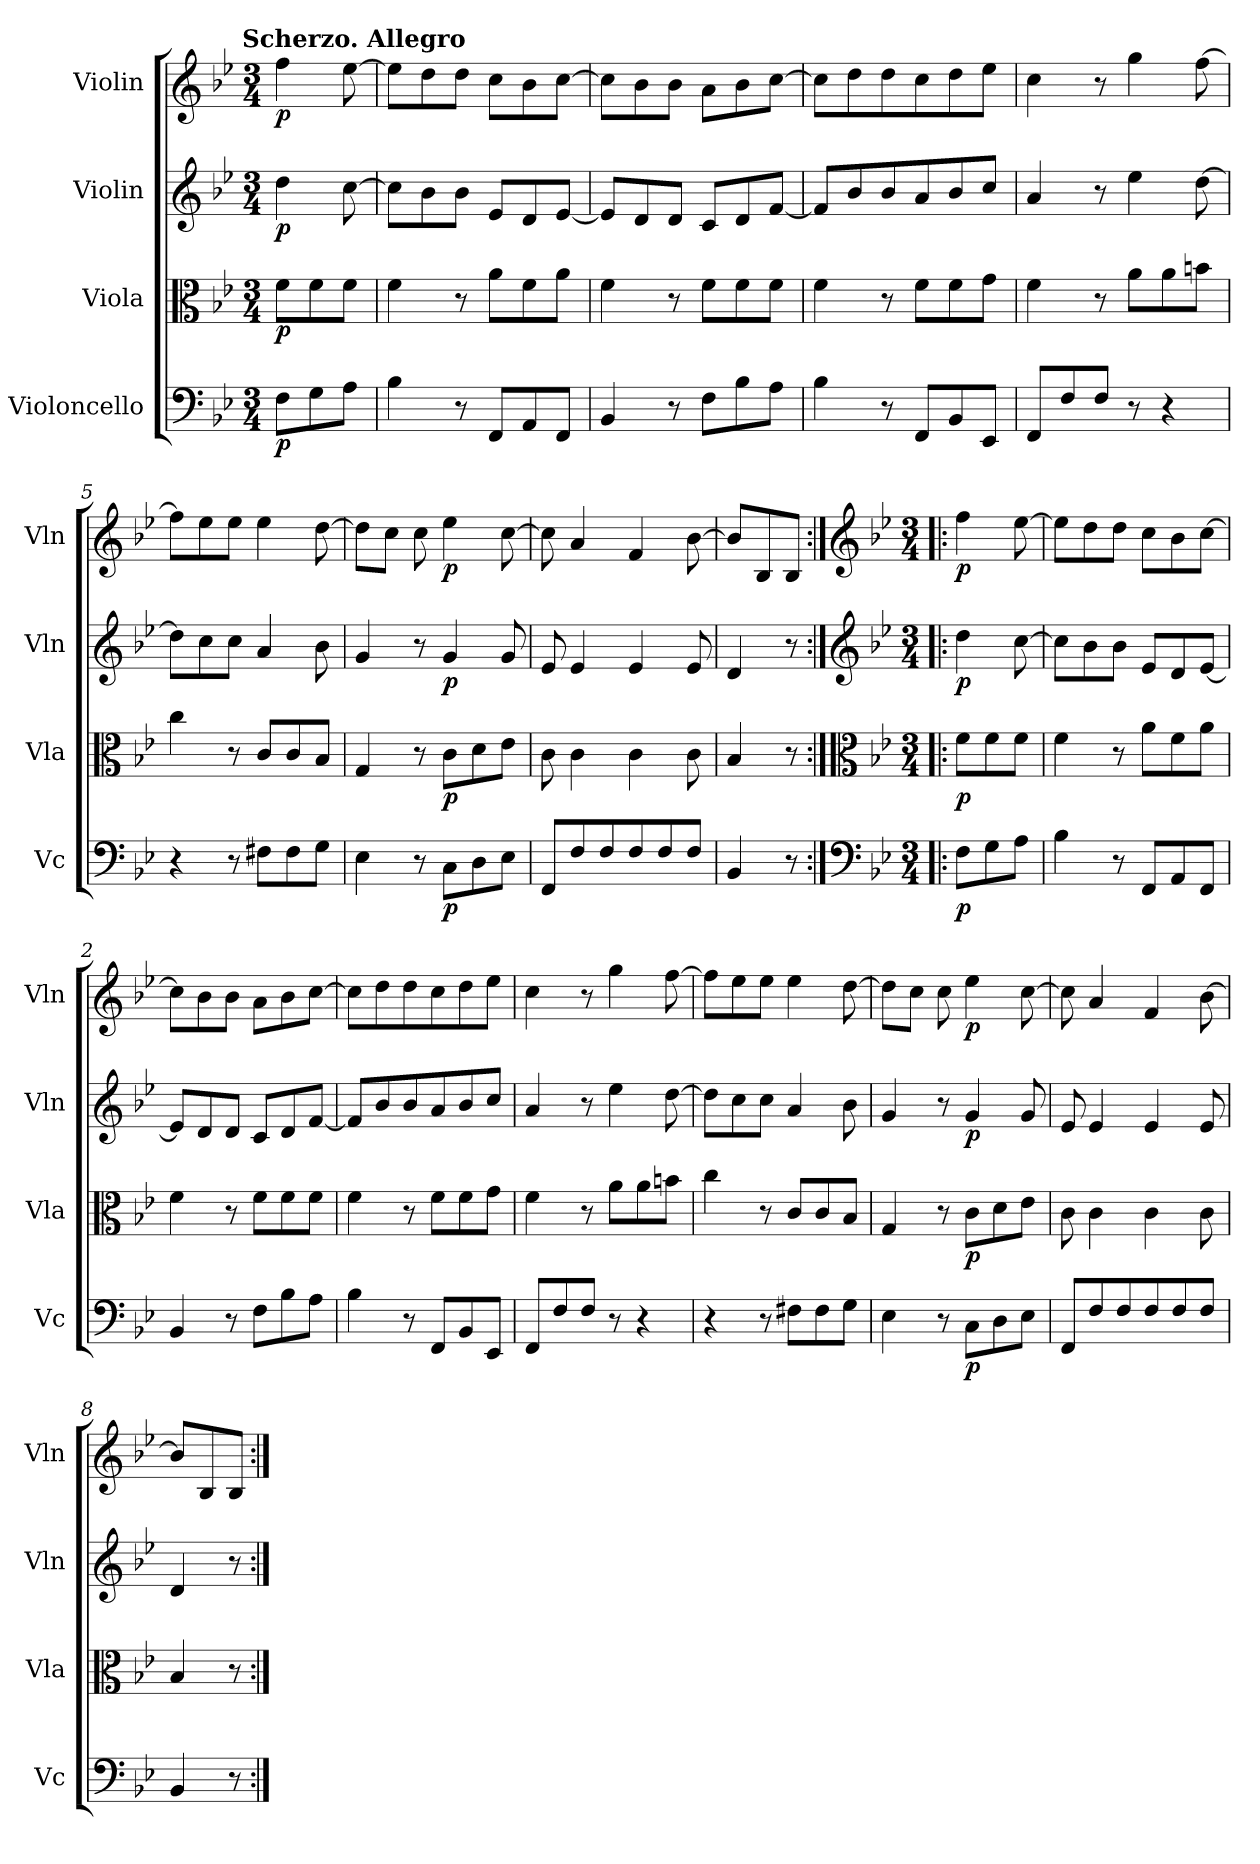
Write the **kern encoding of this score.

**kern	**dynam	**kern	**dynam	**kern	**dynam	**kern	**dynam
*part4	*part4	*part3	*part3	*part2	*part2	*part1	*part1
*staff4	*staff4	*staff3	*staff3	*staff2	*staff2	*staff1	*staff1
*I"Violoncello	*	*I"Viola	*	*I"Violin	*	*I"Violin	*
*I'Vc	*	*I'Vla	*	*I'Vln	*	*I'Vln	*
*clefF4	*	*clefC3	*	*clefG2	*	*clefG2	*
*k[b-e-]	*	*k[b-e-]	*	*k[b-e-]	*	*k[b-e-]	*
*B-:	*	*B-:	*	*B-:	*	*B-:	*
!!LO:TX:omd:t=Scherzo. Allegro
*M3/4	*	*M3/4	*	*M3/4	*	*M3/4	*
*MM144	*	*MM144	*	*MM144	*	*MM144	*
=	=	=	=	=	=	=	=
8F\L	p	8f\L	p	4dd\	p	4ff\	p
8G\	.	8f\	.	.	.	.	.
8A\J	.	8f\J	.	[8cc\	.	[8ee-\	.
=1	=1	=1	=1	=1	=1	=1	=1
4B-\	.	4f\	.	8cc\L]	.	8ee-\L]	.
.	.	.	.	8b-\	.	8dd\	.
8r	.	8r	.	8b-\J	.	8dd\J	.
8FF/L	.	8a\L	.	8e-/L	.	8cc\L	.
8AA/	.	8f\	.	8d/	.	8b-\	.
8FF/J	.	8a\J	.	[8e-/J	.	[8cc\J	.
=2	=2	=2	=2	=2	=2	=2	=2
4BB-/	.	4f\	.	8e-/L]	.	8cc\L]	.
.	.	.	.	8d/	.	8b-\	.
8r	.	8r	.	8d/J	.	8b-\J	.
8F\L	.	8f\L	.	8c/L	.	8a\L	.
8B-\	.	8f\	.	8d/	.	8b-\	.
8A\J	.	8f\J	.	[8f/J	.	[8cc\J	.
=3	=3	=3	=3	=3	=3	=3	=3
4B-\	.	4f\	.	8f/L]	.	8cc\L]	.
.	.	.	.	8b-/	.	8dd\	.
8r	.	8r	.	8b-/	.	8dd\	.
8FF/L	.	8f\L	.	8a/	.	8cc\	.
8BB-/	.	8f\	.	8b-/	.	8dd\	.
8EE-/J	.	8g\J	.	8cc/J	.	8ee-\J	.
=4	=4	=4	=4	=4	=4	=4	=4
8FF/L	.	4f\	.	4a/	.	4cc\	.
8F/	.	.	.	.	.	.	.
8F/J	.	8r	.	8r	.	8r	.
8r	.	8a\L	.	4ee-\	.	4gg\	.
4r	.	8a\	.	.	.	.	.
.	.	8bn\J	.	[8dd\	.	[8ff\	.
=5	=5	=5	=5	=5	=5	=5	=5
4r	.	4cc\	.	8dd\L]	.	8ff\L]	.
.	.	.	.	8cc\	.	8ee-\	.
8r	.	8r	.	8cc\J	.	8ee-\J	.
8F#X\L	.	8c/L	.	4a/	.	4ee-\	.
8F#\	.	8c/	.	.	.	.	.
8G\J	.	8B-/J	.	8b-\	.	[8dd\	.
=6	=6	=6	=6	=6	=6	=6	=6
4E-\	.	4G/	.	4g/	.	8dd\L]	.
.	.	.	.	.	.	8cc\J	.
8r	.	8r	.	8r	.	8cc\	.
8C\L	p	8c\L	p	4g/	p	4ee-\	p
8D\	.	8d\	.	.	.	.	.
8E-\J	.	8e-\J	.	8g/	.	[8cc\	.
=7	=7	=7	=7	=7	=7	=7	=7
8FF/L	.	8c\	.	8e-/	.	8cc\]	.
8F/	.	4c\	.	4e-/	.	4a/	.
8F/	.	.	.	.	.	.	.
8F/	.	4c\	.	4e-/	.	4f/	.
8F/	.	.	.	.	.	.	.
8F/J	.	8c\	.	8e-/	.	[8b-\	.
=8	=8	=8	=8	=8	=8	=8	=8
4BB-/	.	4B-/	.	4d/	.	8b-/L]	.
.	.	.	.	.	.	8B-/	.
8r	.	8r	.	8r	.	8B-/J	.
=:|!|:	=:|!|:	=:|!|:	=:|!|:	=:|!|:	=:|!|:	=:|!|:	=:|!|:
*clefF4	*	*clefC3	*	*clefG2	*	*clefG2	*
*k[b-e-]	*	*k[b-e-]	*	*k[b-e-]	*	*k[b-e-]	*
*B-:	*	*B-:	*	*B-:	*	*B-:	*
*M3/4	*	*M3/4	*	*M3/4	*	*M3/4	*
*	*	*	*	*	*	*MM144	*
8F\L	p	8f\L	p	4dd\	p	4ff\	p
8G\	.	8f\	.	.	.	.	.
8A\J	.	8f\J	.	[8cc\	.	[8ee-\	.
=1	=1	=1	=1	=1	=1	=1	=1
4B-\	.	4f\	.	8cc\L]	.	8ee-\L]	.
.	.	.	.	8b-\	.	8dd\	.
8r	.	8r	.	8b-\J	.	8dd\J	.
8FF/L	.	8a\L	.	8e-/L	.	8cc\L	.
8AA/	.	8f\	.	8d/	.	8b-\	.
8FF/J	.	8a\J	.	[8e-/J	.	[8cc\J	.
=2	=2	=2	=2	=2	=2	=2	=2
4BB-/	.	4f\	.	8e-/L]	.	8cc\L]	.
.	.	.	.	8d/	.	8b-\	.
8r	.	8r	.	8d/J	.	8b-\J	.
8F\L	.	8f\L	.	8c/L	.	8a\L	.
8B-\	.	8f\	.	8d/	.	8b-\	.
8A\J	.	8f\J	.	[8f/J	.	[8cc\J	.
=3	=3	=3	=3	=3	=3	=3	=3
4B-\	.	4f\	.	8f/L]	.	8cc\L]	.
.	.	.	.	8b-/	.	8dd\	.
8r	.	8r	.	8b-/	.	8dd\	.
8FF/L	.	8f\L	.	8a/	.	8cc\	.
8BB-/	.	8f\	.	8b-/	.	8dd\	.
8EE-/J	.	8g\J	.	8cc/J	.	8ee-\J	.
=4	=4	=4	=4	=4	=4	=4	=4
8FF/L	.	4f\	.	4a/	.	4cc\	.
8F/	.	.	.	.	.	.	.
8F/J	.	8r	.	8r	.	8r	.
8r	.	8a\L	.	4ee-\	.	4gg\	.
4r	.	8a\	.	.	.	.	.
.	.	8bn\J	.	[8dd\	.	[8ff\	.
=5	=5	=5	=5	=5	=5	=5	=5
4r	.	4cc\	.	8dd\L]	.	8ff\L]	.
.	.	.	.	8cc\	.	8ee-\	.
8r	.	8r	.	8cc\J	.	8ee-\J	.
8F#X\L	.	8c/L	.	4a/	.	4ee-\	.
8F#\	.	8c/	.	.	.	.	.
8G\J	.	8B-/J	.	8b-\	.	[8dd\	.
=6	=6	=6	=6	=6	=6	=6	=6
4E-\	.	4G/	.	4g/	.	8dd\L]	.
.	.	.	.	.	.	8cc\J	.
8r	.	8r	.	8r	.	8cc\	.
8C\L	p	8c\L	p	4g/	p	4ee-\	p
8D\	.	8d\	.	.	.	.	.
8E-\J	.	8e-\J	.	8g/	.	[8cc\	.
=7	=7	=7	=7	=7	=7	=7	=7
8FF/L	.	8c\	.	8e-/	.	8cc\]	.
8F/	.	4c\	.	4e-/	.	4a/	.
8F/	.	.	.	.	.	.	.
8F/	.	4c\	.	4e-/	.	4f/	.
8F/	.	.	.	.	.	.	.
8F/J	.	8c\	.	8e-/	.	[8b-\	.
=8	=8	=8	=8	=8	=8	=8	=8
4BB-/	.	4B-/	.	4d/	.	8b-/L]	.
.	.	.	.	.	.	8B-/	.
8r	.	8r	.	8r	.	8B-/J	.
=:|!	=:|!	=:|!	=:|!	=:|!	=:|!	=:|!	=:|!
*-	*-	*-	*-	*-	*-	*-	*-
